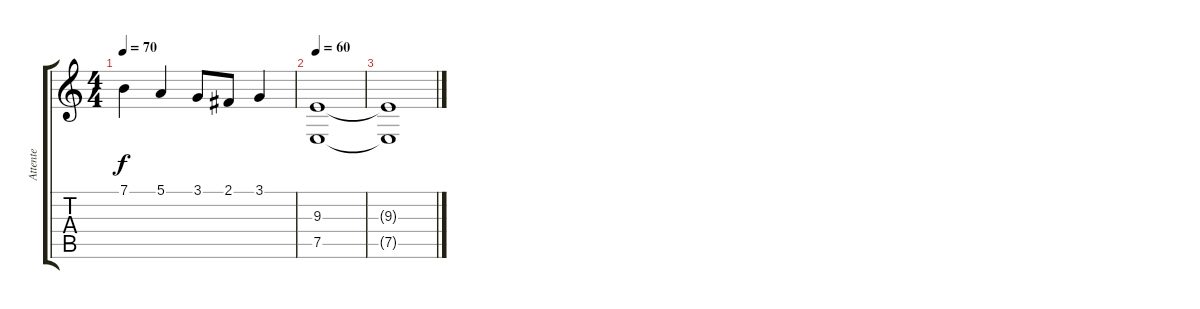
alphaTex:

\track ("Attente" "Attente") {instrument flute}
\staff {score tabs}
\tuning (E4 B3 G3 D3 A2 E2) {hide}
\ts (4 4)
\tempo 70
\clef g2
\ks c
7.1.4{dy f} 5.1.4 3.1.8 2.1.8 3.1.4 |
\tempo 60
(9.3 7.5).1 |
(9.3{t} 7.5{t}).1
